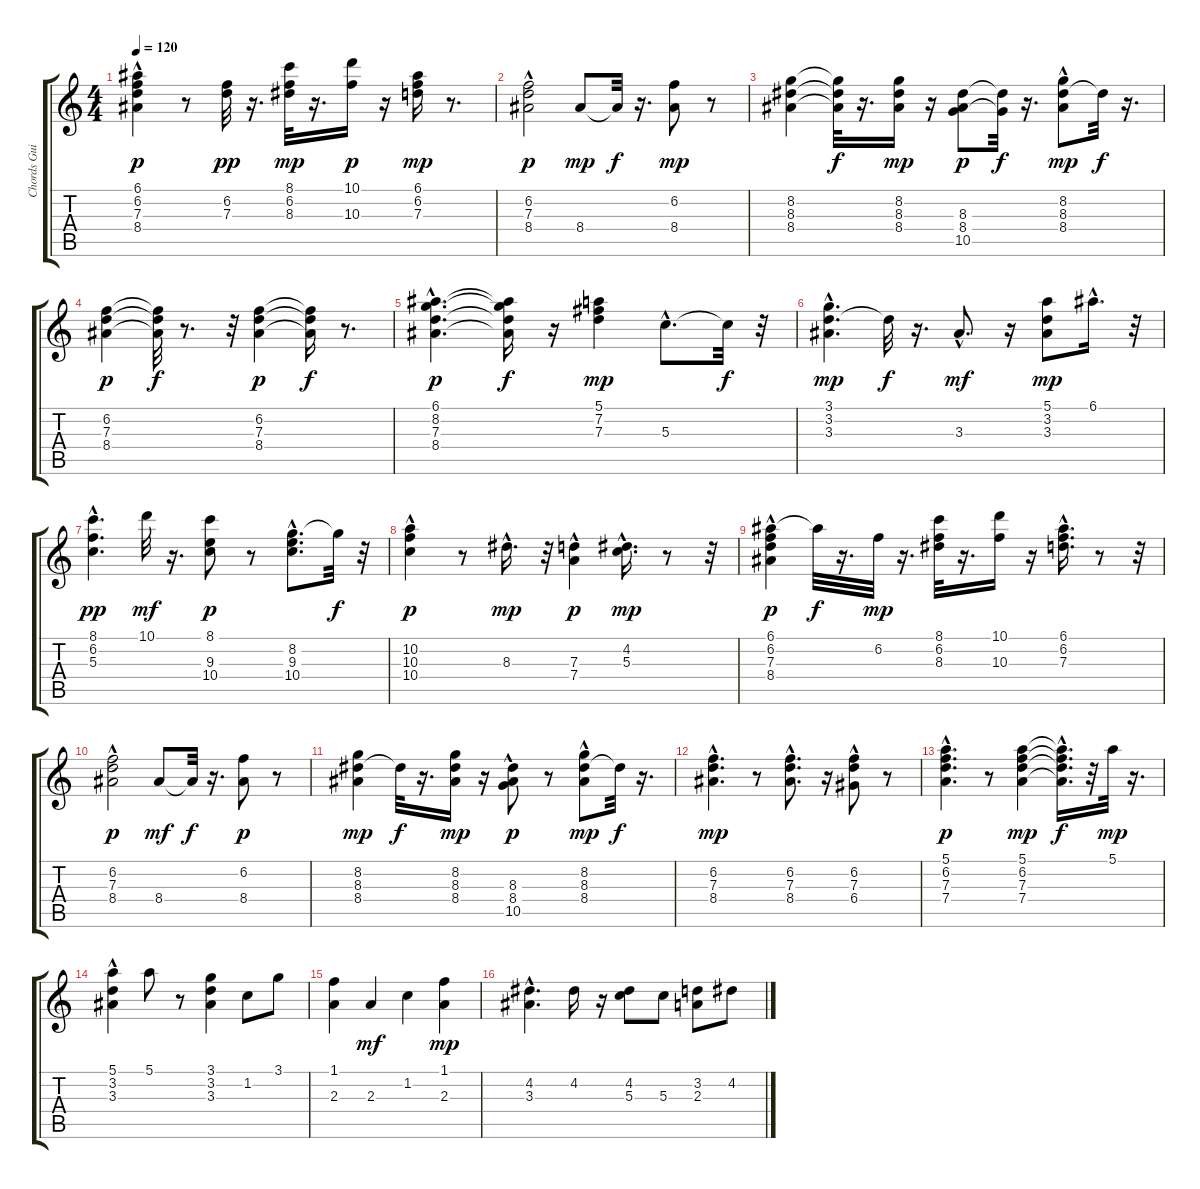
\track ("Chords Guitar" "Chords Gui") {instrument acousticguitarsteel}
\staff {score tabs}
\tuning (E4 B3 G3 D3 A2 E2) {hide}
\ts (4 4)
\tempo 120
\clef g2
\ks c
(6.1 6.2{hac} 7.3{hac} 8.4{hac}).4{dy p instrument acousticguitarsteel} r.8 (6.2 7.3).32{dy pp} r.16{d} (8.1 6.2 8.3).32{dy mp} r.16{d} (10.1 10.3).16{dy p} r.16 (6.1 6.2 7.3).16{dy mp} r.8{d} |
(6.2{hac} 7.3 8.4{hac}).2{dy p} 8.4.8{dy mp} 8.4{t}.32{dy f} r.16{d} (6.2 8.4).8{dy mp} r.8 |
(8.2 8.3 8.4).4 (8.2{t} 8.3{t} 8.4{t}).32{dy f} r.16{d} (8.2 8.3 8.4).16{dy mp} r.16 (8.3 8.4 10.5).8{dy p} (8.3{t} 10.5{t}).32{dy f} r.16{d} (8.2{hac} 8.3 8.4).8{dy mp} 8.3{t}.32{dy f} r.16{d} |
(6.2 7.3 8.4).4{dy p} (6.2{t} 7.3{t} 8.4{t}).32{dy f} r.8{d} r.32 (6.2 7.3 8.4).4{dy p} (6.2{t} 7.3{t} 8.4{t}).16{dy f} r.8{d} |
(6.1{hac} 8.2{hac} 7.3{hac} 8.4{hac}).4{d dy p} (6.1{t} 8.2{t} 7.3{t} 8.4{t}).16{dy f} r.16 (5.1 7.2 7.3).4{dy mp} 5.3{hac}.8{d} 5.3{t}.32{dy f} r.32 |
(3.1 3.2{hac} 3.3).4{d dy mp} 3.2{t}.32{dy f} r.16{d} 3.3{hac}.8{d dy mf} r.16 (5.1 3.2 3.3).8{dy mp} 6.1{hac}.16{d} r.32 |
(8.1 6.2{hac} 5.3).4{d dy pp} 10.1.32{dy mf} r.16{d} (8.1 9.3 10.4).8{dy p} r.8 (8.2{hac} 9.3 10.4).8{d} 8.2{t}.32{dy f} r.32 |
(10.2{hac} 10.3{hac} 10.4).4{dy p} r.8 8.3{hac}.16{d dy mp} r.32 (7.3{hac} 7.4).4{dy p} (4.2{hac} 5.3).16{d dy mp} r.8 r.32 |
(6.1 6.2{hac} 7.3 8.4).4{dy p} 6.1{t}.32{dy f} r.16{d} 6.2.32{dy mp} r.16{d} (8.1 6.2 8.3).32 r.16{d} (10.1 10.3).16 r.16 (6.1 6.2 7.3{hac}).16{d} r.8 r.32 |
(6.2{hac} 7.3 8.4{hac}).2{dy p} 8.4.8{dy mf} 8.4{t}.32{dy f} r.16{d} (6.2 8.4).8{dy p} r.8 |
(8.2 8.3 8.4).4{dy mp} 8.3{t}.32{dy f} r.16{d} (8.2 8.3 8.4).16{dy mp} r.16 (8.3 8.4{hac} 10.5).8{dy p} r.8 (8.2{hac} 8.3 8.4).8{dy mp} 8.3{t}.32{dy f} r.16{d} |
(6.2{hac} 7.3{hac} 8.4{hac}).4{d dy mp} r.8 (6.2 7.3 8.4{hac}).8{d} r.16 (6.2 7.3{hac} 6.4).8 r.8 |
(5.1 6.2{hac} 7.3{hac} 7.4).4{d dy p} r.8 (5.1 6.2 7.3 7.4).4{dy mp} (5.1{t} 6.2{t} 7.3{hac t} 7.4{hac t}).16{d dy f} r.32 5.1.32{dy mp} r.16{d} |
(5.1 3.2{hac} 3.3{hac}).4 5.1.8 r.8 (3.1 3.2 3.3).4 1.2.8 3.1.8 |
(1.1 2.3).4 2.3.4{dy mf} 1.2.4 (1.1 2.3).4{dy mp} |
(4.2 3.3{hac}).4{d} 4.2.16 r.16 (4.2 5.3).8 5.3.8 (3.2 2.3).8 4.2.8
